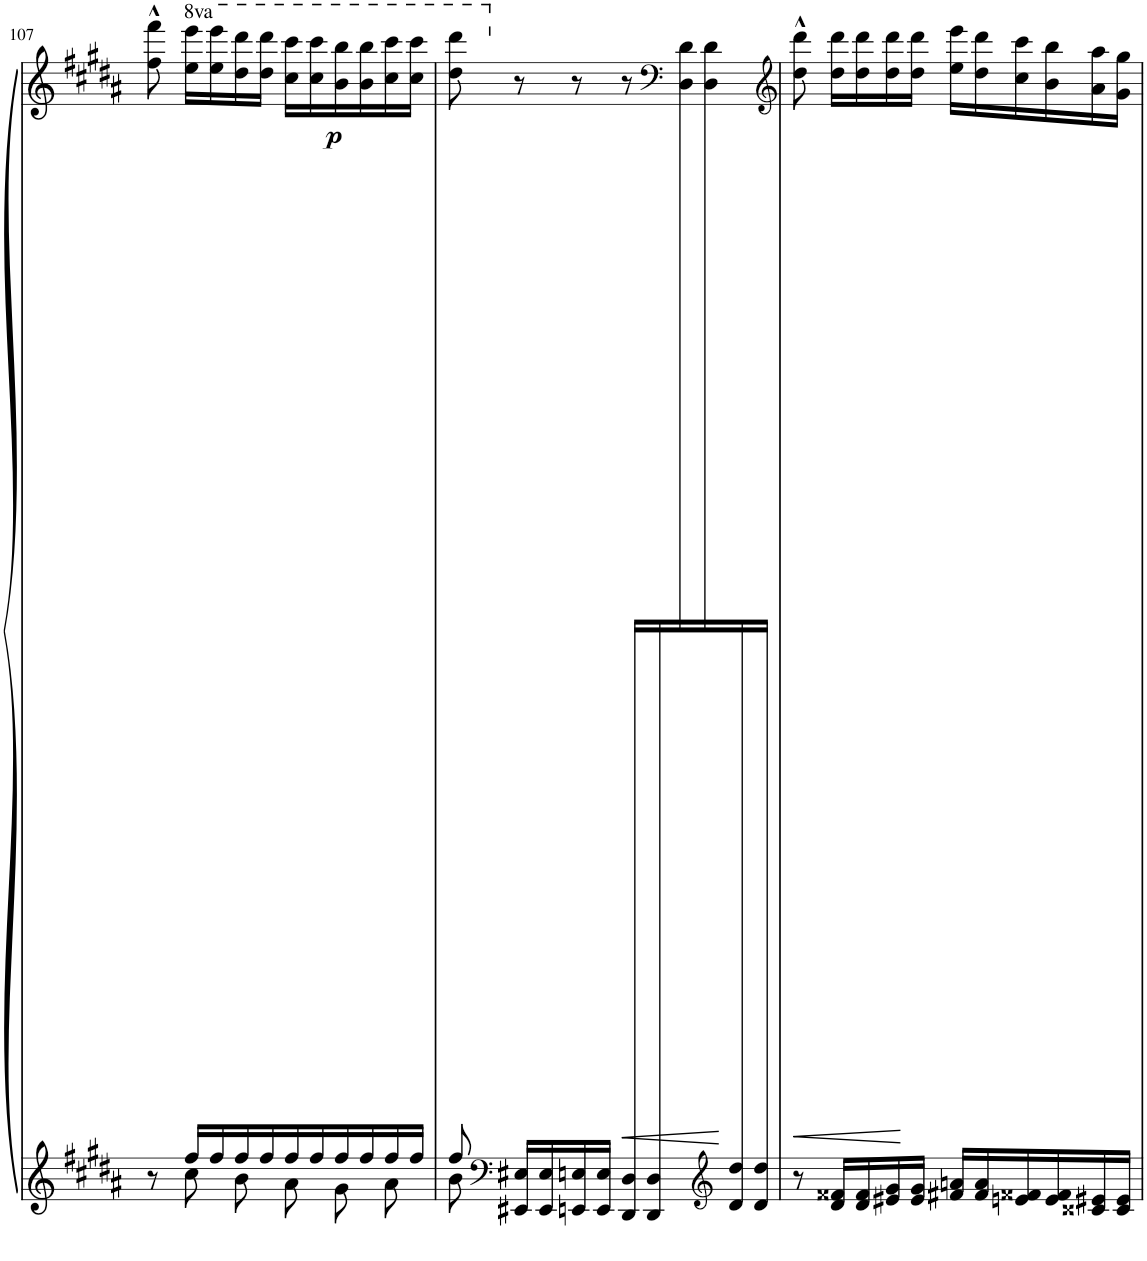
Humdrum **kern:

**kern	**kern	**dynam
*part1	*part1	*part1
*staff2	*staff1	*staff1/2
*I"Piano	*	*
*I'Pno	*	*
!!LO:PB:g=z
*clefG2	*clefG2	*
*k[f#c#g#d#a#]	*k[f#c#g#d#a#]	*
*M6/8	*M6/8	*
=107	=107	=107
*^	*	*
8r	8ryy	8ff#\^^ 8fff#\^^	.
*	*	*8va	*
!	!	!	!LO:DY:b
16ff#/LL	8cc#\	16eee\ 16eeee\LL	p
16ff#/	.	16eee\ 16eeee\	.
16ff#/	8b\	16ddd#\ 16dddd#\	.
16ff#/	.	16ddd#\ 16dddd#\JJ	.
16ff#/	8a#\	16ccc#\ 16cccc#\LL	.
16ff#/	.	16ccc#\ 16cccc#\	.
16ff#/	8g#\	16bb\ 16bbb\	.
16ff#/	.	16bb\ 16bbb\	.
16ff#/	8a#\	16ccc#\ 16cccc#\	.
16ff#/JJ	.	16ccc#\ 16cccc#\JJ	.
=108	=108	=108	=108
*	*	*^	*
8ff#/	8b\	8ddd#\ 8dddd#\	2ryy	.
*clefF4	*	*	*	*
*	*	*X8va	*	*
16EE#X/ 16E#X/LL	2ryy	8r	.	.
16EE#/ 16E#/	.	.	.	.
16EEn/ 16En/	.	8r	.	.
16EE/ 16E/JJ	.	.	.	.
!	!	!	!	!LO:HP:b
16DD#/ 16D#/LL	.	8r	.	<
16DD#/ 16D#/	.	.	.	.
*	*	*clefF4	*	*
8ryy	.	8ryy	16D#\ 16d#\	.
.	.	.	16D#\ 16d#\	.
*clefG2	*	*	*	*
16d#/ 16dd#/	8ryy	8ryy	8ryy	[
16d#/ 16dd#/JJ	.	.	.	.
*v	*v	*	*	*
*	*v	*v	*
=109	=109	=109
*	*clefG2	*
!	!	!LO:HP:b
8r	8dd#\^^ 8ddd#\^^	<
16d#/ 16f##X/LL	16dd#\ 16ddd#\LL	.
16d#/ 16f##/	16dd#\ 16ddd#\	.
16e#X/ 16g#/	16dd#\ 16ddd#\	.
16e#/ 16g#/JJ	16dd#\ 16ddd#\JJ	[
16f#X/ 16an/LL	16ee\ 16eee\LL	.
16f#/ 16a/	16dd#\ 16ddd#\	.
16en/ 16f##X/	16cc#\ 16ccc#\	.
16e/ 16f##/	16b\ 16bb\	.
16c##X/ 16e#X/	16a#\ 16aa#\	.
16c##/ 16e#/JJ	16g#\ 16gg#\JJ	.
=	=	=
*-	*-	*-
